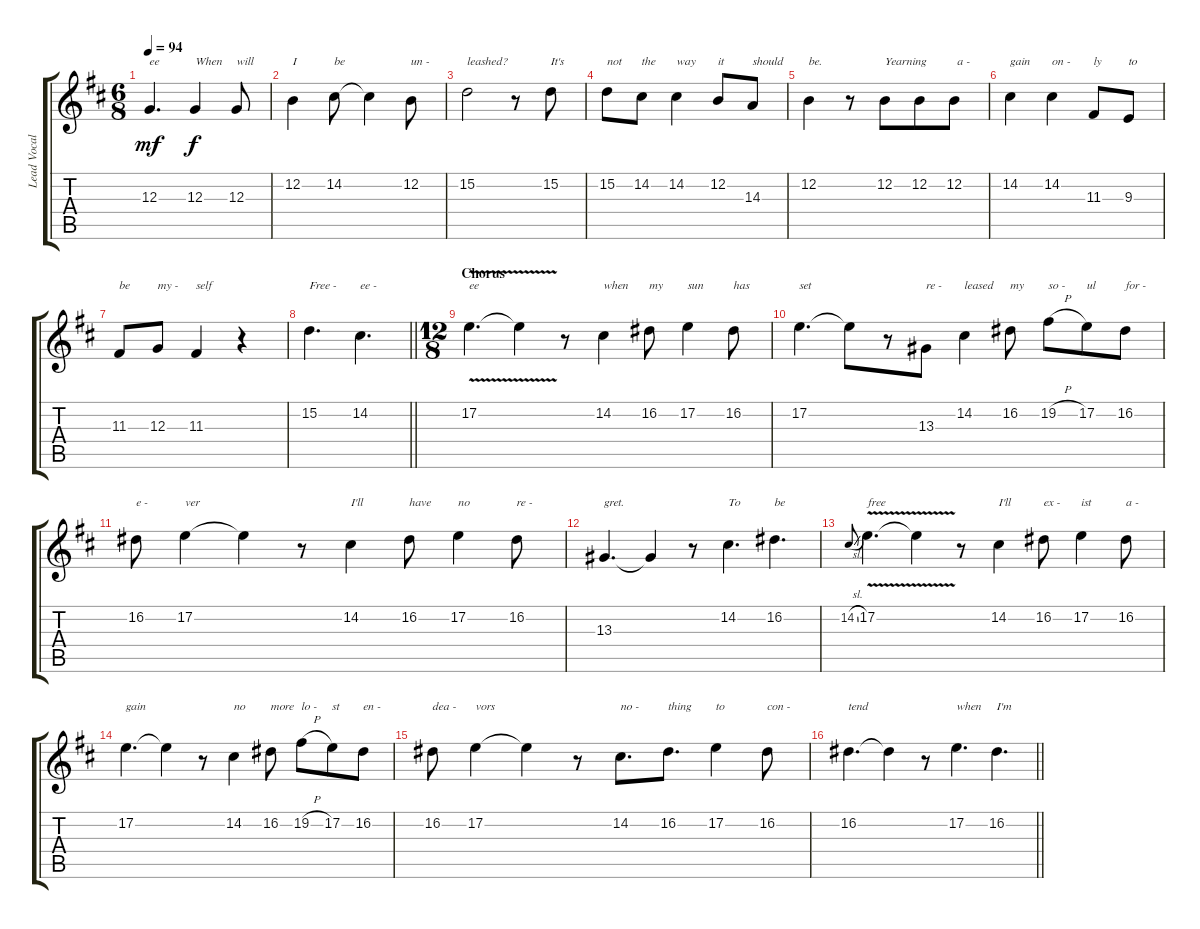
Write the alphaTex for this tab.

\track ("Lead Vocal" "Lead Vocal") {instrument flute}
\staff {score tabs}
\tuning (E4 B3 G3 D3 A2 E2) {hide}
\ts (6 8)
\tempo 94
\clef g2
\ks bminor
12.3.4{d txt "ee" dy mf} 12.3.4{txt "When" dy f} 12.3.8{txt "will"} |
12.2.4{txt "I"} 14.2.8{txt "be"} 14.2{t}.4 12.2.8{txt "un -"} |
15.2.2{txt "leashed?"} r.8 15.2.8{txt "It's"} |
15.2.8{txt "not"} 14.2.8{txt "the"} 14.2.4{txt "way"} 12.2.8{txt "it"} 14.3.8{txt "should"} |
12.2.4{txt "be."} r.8 12.2.8{txt "Yearning"} 12.2.8 12.2.8{txt " a -"} |
14.2.4{txt "gain"} 14.2.4{txt "on -"} 11.3.8{txt "ly"} 9.3.8{txt "to"} |
11.3.8{txt "be"} 12.3.8{txt "my -"} 11.3.4{txt "self"} r.4 |
\barLineRight lightlight
15.2.4{d txt "Free -"} 14.2.4{d txt "ee -"} |
\ts (12 8)
\section ("" "Chorus")
17.2{v}.4{d txt "ee"} 17.2{v t}.4 r.8 14.2.4{txt "when"} 16.2.8{txt "my"} 17.2.4{txt "sun"} 16.2.8{txt "has"} |
17.2.4{d txt "set"} 17.2{t}.8 r.8 13.3.8{txt "re -"} 14.2.4{txt "leased"} 16.2.8{txt "my"} 19.2{h}.8{txt "so -"} 17.2.8{txt "ul"} 16.2.8{txt "for -"} |
16.2.8{txt "e -"} 17.2.4{txt "ver"} 17.2{t}.4 r.8 14.2.4{txt "I'll"} 16.2.8{txt "have"} 17.2.4{txt "no"} 16.2.8{txt "re -"} |
13.3.4{d txt "gret."} 13.3{t}.4 r.8 14.2.4{d txt "To"} 16.2.4{d txt "be"} |
14.2{sl}.8{gr onbeat} 17.2{v}.4{d txt "free"} 17.2{v t}.4 r.8 14.2.4{txt "I'll"} 16.2.8{txt "ex -"} 17.2.4{txt "ist"} 16.2.8{txt "a -"} |
17.2.4{d txt "gain"} 17.2{t}.4 r.8 14.2.4{txt "no"} 16.2.8{txt "more"} 19.2{h}.8{txt "lo -"} 17.2.8{txt "st"} 16.2.8{txt "en -"} |
16.2.8{txt "dea -"} 17.2.4{txt "vors"} 17.2{t}.4 r.8 14.2.8{d txt "no -"} 16.2.8{d txt "thing"} 17.2.4{txt "to"} 16.2.8{txt "con -"} |
\barLineRight lightlight
16.2.4{d txt "tend"} 16.2{t}.4 r.8 17.2.4{d txt "when"} 16.2.4{d txt "I'm"}
